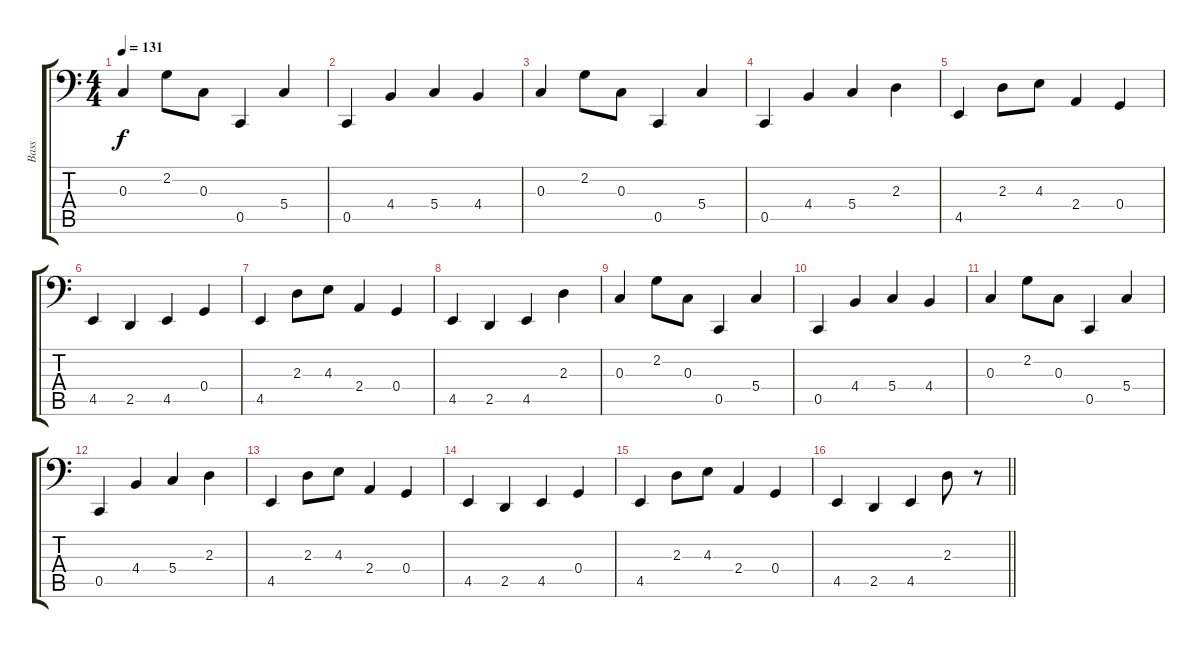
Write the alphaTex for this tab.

\track ("Bass" "Bass") {instrument electricbasspick}
\staff {score tabs}
\tuning (Bb2 F2 C2 G1 C1 A0) {hide}
\ts (4 4)
\tempo 131
\clef f4
\ks c
0.3.4{dy f} 2.2.8 0.3.8 0.5.4 5.4.4 |
0.5.4 4.4.4 5.4.4 4.4.4 |
0.3.4 2.2.8 0.3.8 0.5.4 5.4.4 |
0.5.4 4.4.4 5.4.4 2.3.4 |
4.5.4 2.3.8 4.3.8 2.4.4 0.4.4 |
4.5.4 2.5.4 4.5.4 0.4.4 |
4.5.4 2.3.8 4.3.8 2.4.4 0.4.4 |
4.5.4 2.5.4 4.5.4 2.3.4 |
0.3.4 2.2.8 0.3.8 0.5.4 5.4.4 |
0.5.4 4.4.4 5.4.4 4.4.4 |
0.3.4 2.2.8 0.3.8 0.5.4 5.4.4 |
0.5.4 4.4.4 5.4.4 2.3.4 |
4.5.4 2.3.8 4.3.8 2.4.4 0.4.4 |
4.5.4 2.5.4 4.5.4 0.4.4 |
4.5.4 2.3.8 4.3.8 2.4.4 0.4.4 |
\barLineRight lightlight
4.5.4 2.5.4 4.5.4 2.3.8 r.8
